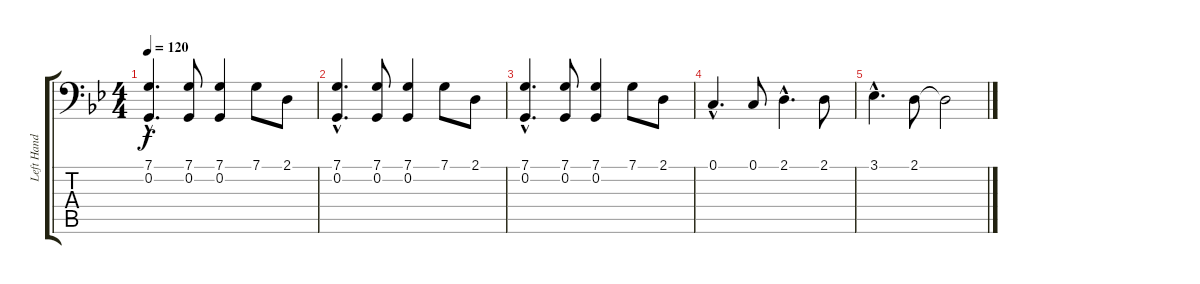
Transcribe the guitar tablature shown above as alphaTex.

\track ("Left Hand" "Left Hand") {instrument electricgrandpiano}
\staff {score tabs}
\tuning (C3 G2 D2 A1 E1 B0) {hide}
\ts (4 4)
\tempo 120
\clef f4
\ks bb
(7.1{hac} 0.2{hac}).4{d dy f} (7.1 0.2).8 (7.1 0.2).4 7.1.8 2.1.8 |
(7.1{hac} 0.2{hac}).4{d} (7.1 0.2).8 (7.1 0.2).4 7.1.8 2.1.8 |
(7.1{hac} 0.2{hac}).4{d} (7.1 0.2).8 (7.1 0.2).4 7.1.8 2.1.8 |
0.1{hac}.4{d} 0.1.8 2.1{hac}.4{d} 2.1.8 |
3.1{hac}.4{d} 2.1.8 2.1{t}.2
